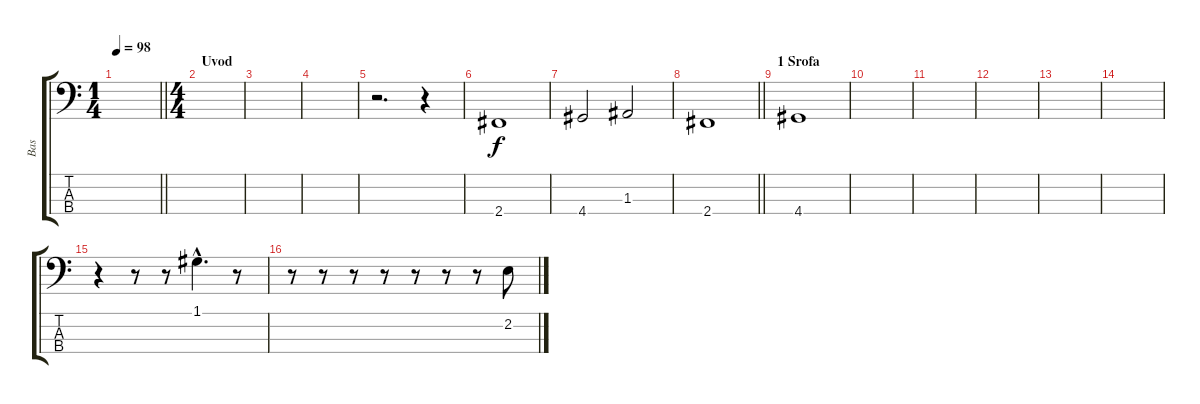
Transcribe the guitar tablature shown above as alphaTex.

\track ("Bas" "Bas") {instrument electricbassfinger}
\staff {score tabs}
\tuning (G2 D2 A1 E1) {hide}
\ts (1 4)
\tempo 98
\clef f4
\barLineRight lightlight
\ks c
|
\ts (4 4)
\section ("" "Uvod")
|
|
|
r.2{d} r.4 |
2.4.1 |
4.4.2 1.3.2 |
\barLineRight lightlight
2.4.1 |
\section ("" "1 Srofa")
4.4.1 |
|
|
|
|
|
r.4 r.8 r.8 1.1{hac}.4{d} r.8 |
r.8 r.8 r.8 r.8 r.8 r.8 r.8 2.2.8
